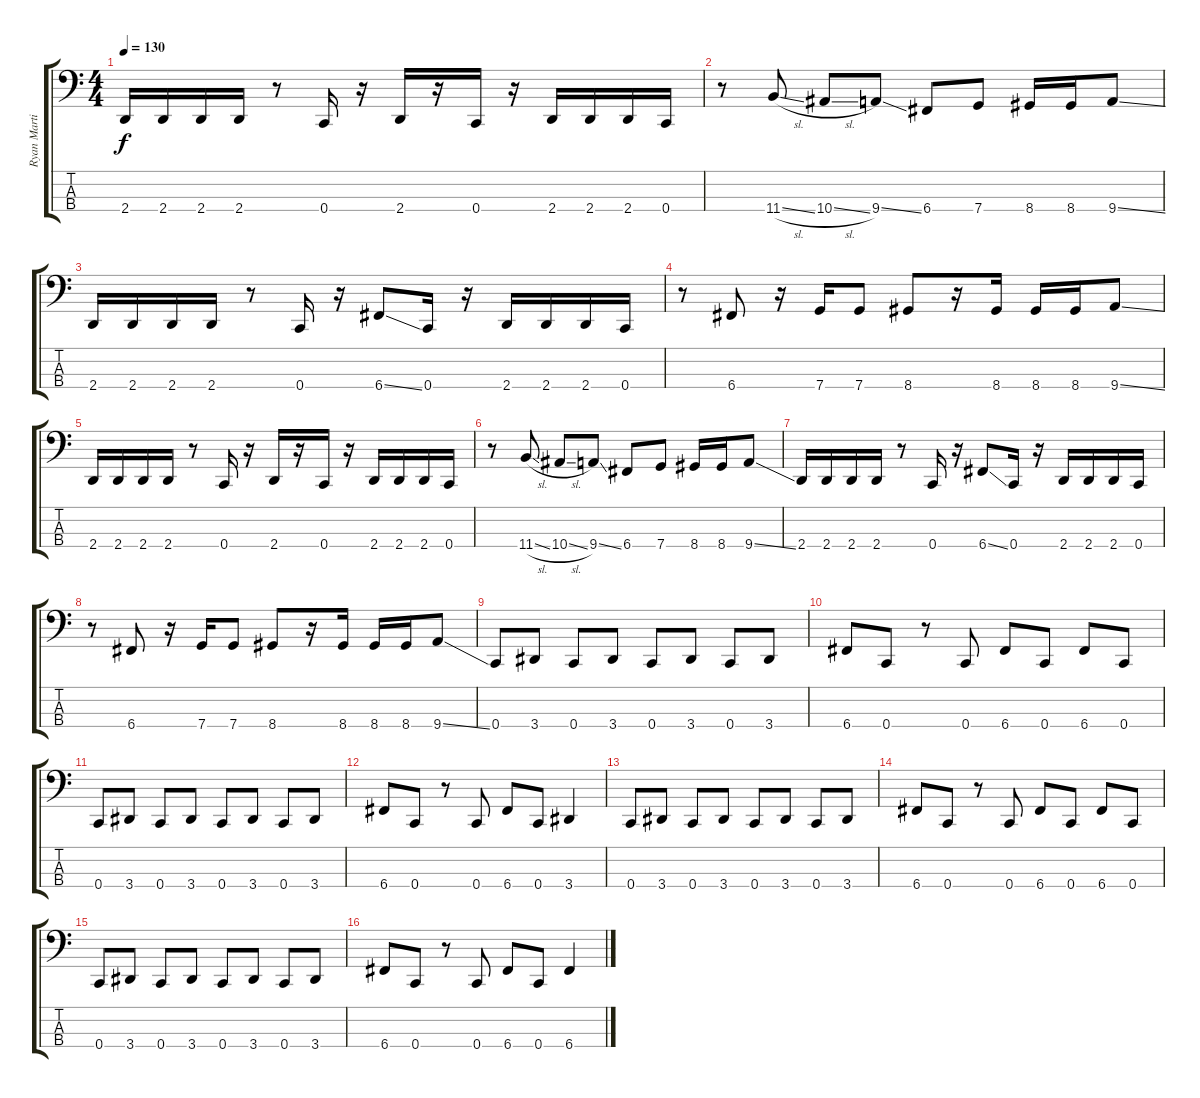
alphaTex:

\track ("Ryan Martinie" "Ryan Marti") {instrument electricbassfinger}
\staff {score tabs}
\tuning (F2 C2 G1 C1) {hide}
\ts (4 4)
\tempo 130
\clef f4
\ks c
2.4.16{dy f} 2.4.16 2.4.16 2.4.16 r.8 0.4.16 r.16 2.4.16 r.16 0.4.16 r.16 2.4.16 2.4.16 2.4.16 0.4.16 |
r.8 11.4{sl}.8 10.4{sl}.8 9.4{ss}.8 6.4.8 7.4.8 8.4.16 8.4.16 9.4{ss}.8 |
2.4.16 2.4.16 2.4.16 2.4.16 r.8 0.4.16 r.16 6.4{ss}.8 0.4.16 r.16 2.4.16 2.4.16 2.4.16 0.4.16 |
r.8 6.4.8 r.16 7.4.16 7.4.8 8.4.8 r.16 8.4.16 8.4.16 8.4.16 9.4{ss}.8 |
2.4.16 2.4.16 2.4.16 2.4.16 r.8 0.4.16 r.16 2.4.16 r.16 0.4.16 r.16 2.4.16 2.4.16 2.4.16 0.4.16 |
r.8 11.4{sl}.8 10.4{sl}.8 9.4{ss}.8 6.4.8 7.4.8 8.4.16 8.4.16 9.4{ss}.8 |
2.4.16 2.4.16 2.4.16 2.4.16 r.8 0.4.16 r.16 6.4{ss}.8 0.4.16 r.16 2.4.16 2.4.16 2.4.16 0.4.16 |
r.8 6.4.8 r.16 7.4.16 7.4.8 8.4.8 r.16 8.4.16 8.4.16 8.4.16 9.4{ss}.8 |
0.4.8 3.4.8 0.4.8 3.4.8 0.4.8 3.4.8 0.4.8 3.4.8 |
6.4.8 0.4.8 r.8 0.4.8 6.4.8 0.4.8 6.4.8 0.4.8 |
0.4.8 3.4.8 0.4.8 3.4.8 0.4.8 3.4.8 0.4.8 3.4.8 |
6.4.8 0.4.8 r.8 0.4.8 6.4.8 0.4.8 3.4.4 |
0.4.8 3.4.8 0.4.8 3.4.8 0.4.8 3.4.8 0.4.8 3.4.8 |
6.4.8 0.4.8 r.8 0.4.8 6.4.8 0.4.8 6.4.8 0.4.8 |
0.4.8 3.4.8 0.4.8 3.4.8 0.4.8 3.4.8 0.4.8 3.4.8 |
6.4.8 0.4.8 r.8 0.4.8 6.4.8 0.4.8 6.4.4
